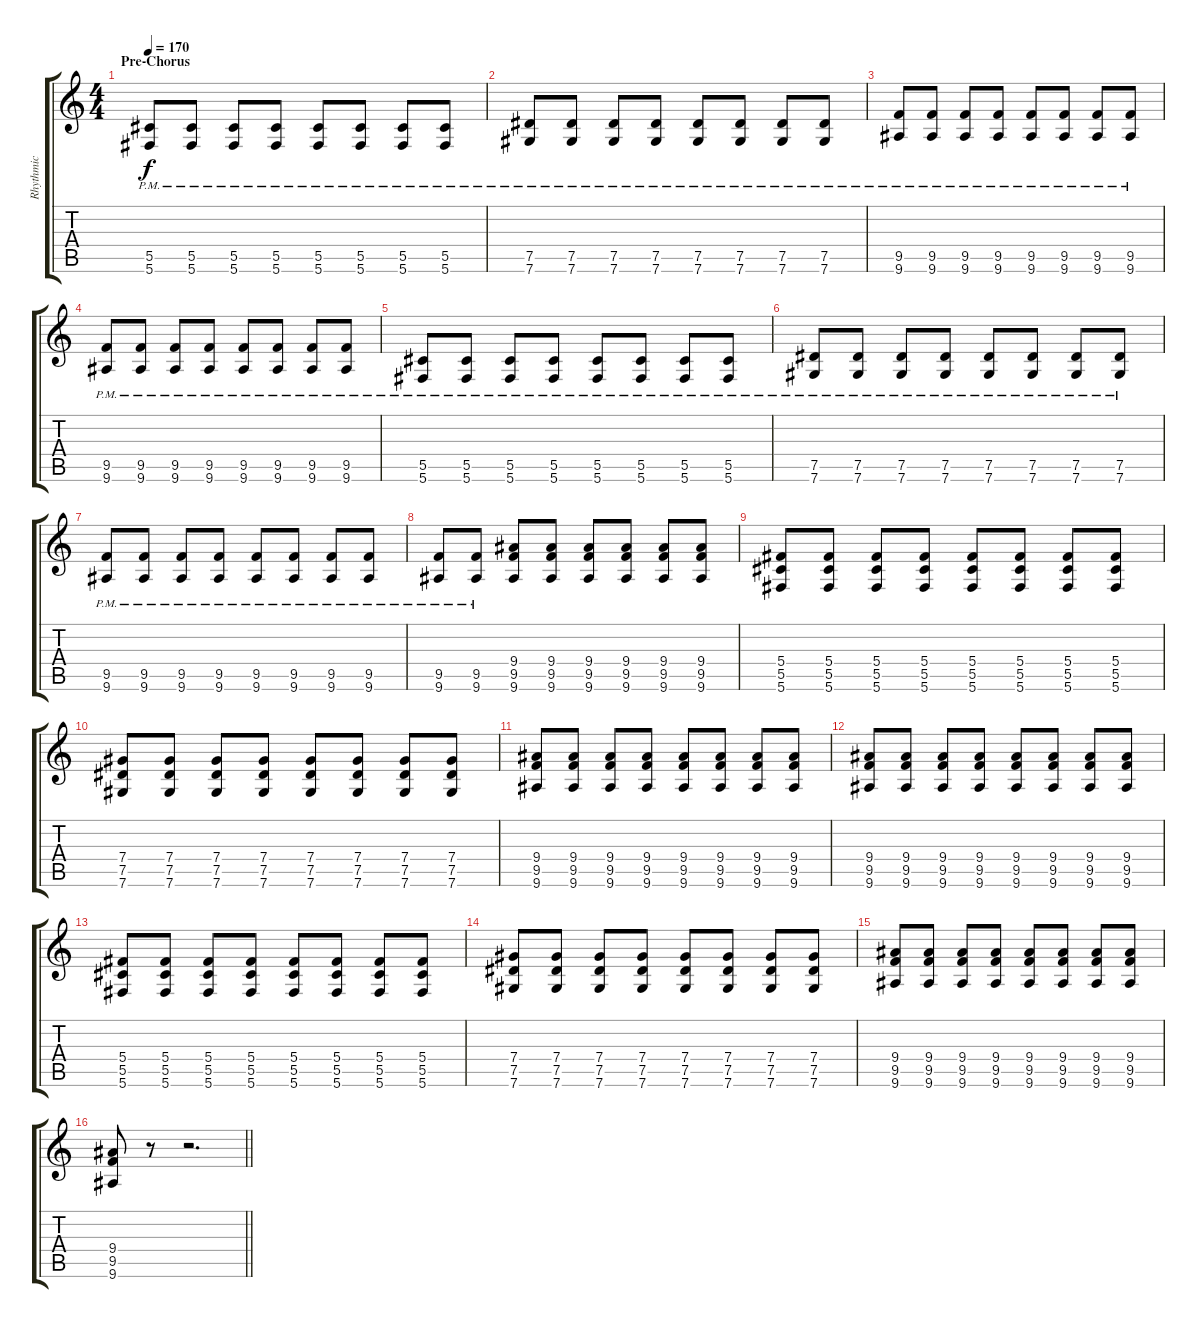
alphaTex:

\track ("Rhythmic" "Rhythmic") {instrument distortionguitar}
\staff {score tabs}
\tuning (Eb4 Bb3 Gb3 Db3 Ab2 Db2) {hide}
\ts (4 4)
\section ("" "Pre-Chorus")
\tempo 170
\clef g2
\ks c
(5.5{pm} 5.6{pm}).8{dy f} (5.5{pm} 5.6{pm}).8 (5.5{pm} 5.6{pm}).8 (5.5{pm} 5.6{pm}).8 (5.5{pm} 5.6{pm}).8 (5.5{pm} 5.6{pm}).8 (5.5{pm} 5.6{pm}).8 (5.5{pm} 5.6{pm}).8 |
(7.5{pm} 7.6{pm}).8 (7.5{pm} 7.6{pm}).8 (7.5{pm} 7.6{pm}).8 (7.5{pm} 7.6{pm}).8 (7.5{pm} 7.6{pm}).8 (7.5{pm} 7.6{pm}).8 (7.5{pm} 7.6{pm}).8 (7.5{pm} 7.6{pm}).8 |
(9.5{pm} 9.6{pm}).8 (9.5{pm} 9.6{pm}).8 (9.5{pm} 9.6{pm}).8 (9.5{pm} 9.6{pm}).8 (9.5{pm} 9.6{pm}).8 (9.5{pm} 9.6{pm}).8 (9.5{pm} 9.6{pm}).8 (9.5{pm} 9.6{pm}).8 |
(9.5{pm} 9.6{pm}).8 (9.5{pm} 9.6{pm}).8 (9.5{pm} 9.6{pm}).8 (9.5{pm} 9.6{pm}).8 (9.5{pm} 9.6{pm}).8 (9.5{pm} 9.6{pm}).8 (9.5{pm} 9.6{pm}).8 (9.5{pm} 9.6{pm}).8 |
(5.5{pm} 5.6{pm}).8 (5.5{pm} 5.6{pm}).8 (5.5{pm} 5.6{pm}).8 (5.5{pm} 5.6{pm}).8 (5.5{pm} 5.6{pm}).8 (5.5{pm} 5.6{pm}).8 (5.5{pm} 5.6{pm}).8 (5.5{pm} 5.6{pm}).8 |
(7.5{pm} 7.6{pm}).8 (7.5{pm} 7.6{pm}).8 (7.5{pm} 7.6{pm}).8 (7.5{pm} 7.6{pm}).8 (7.5{pm} 7.6{pm}).8 (7.5{pm} 7.6{pm}).8 (7.5{pm} 7.6{pm}).8 (7.5{pm} 7.6{pm}).8 |
(9.5{pm} 9.6{pm}).8 (9.5{pm} 9.6{pm}).8 (9.5{pm} 9.6{pm}).8 (9.5{pm} 9.6{pm}).8 (9.5{pm} 9.6{pm}).8 (9.5{pm} 9.6{pm}).8 (9.5{pm} 9.6{pm}).8 (9.5{pm} 9.6{pm}).8 |
(9.5{pm} 9.6{pm}).8 (9.5{pm} 9.6{pm}).8 (9.4 9.5 9.6).8 (9.4 9.5 9.6).8 (9.4 9.5 9.6).8 (9.4 9.5 9.6).8 (9.4 9.5 9.6).8 (9.4 9.5 9.6).8 |
(5.4 5.5 5.6).8 (5.4 5.5 5.6).8 (5.4 5.5 5.6).8 (5.4 5.5 5.6).8 (5.4 5.5 5.6).8 (5.4 5.5 5.6).8 (5.4 5.5 5.6).8 (5.4 5.5 5.6).8 |
(7.4 7.5 7.6).8 (7.4 7.5 7.6).8 (7.4 7.5 7.6).8 (7.4 7.5 7.6).8 (7.4 7.5 7.6).8 (7.4 7.5 7.6).8 (7.4 7.5 7.6).8 (7.4 7.5 7.6).8 |
(9.4 9.5 9.6).8 (9.4 9.5 9.6).8 (9.4 9.5 9.6).8 (9.4 9.5 9.6).8 (9.4 9.5 9.6).8 (9.4 9.5 9.6).8 (9.4 9.5 9.6).8 (9.4 9.5 9.6).8 |
(9.4 9.5 9.6).8 (9.4 9.5 9.6).8 (9.4 9.5 9.6).8 (9.4 9.5 9.6).8 (9.4 9.5 9.6).8 (9.4 9.5 9.6).8 (9.4 9.5 9.6).8 (9.4 9.5 9.6).8 |
(5.4 5.5 5.6).8 (5.4 5.5 5.6).8 (5.4 5.5 5.6).8 (5.4 5.5 5.6).8 (5.4 5.5 5.6).8 (5.4 5.5 5.6).8 (5.4 5.5 5.6).8 (5.4 5.5 5.6).8 |
(7.4 7.5 7.6).8 (7.4 7.5 7.6).8 (7.4 7.5 7.6).8 (7.4 7.5 7.6).8 (7.4 7.5 7.6).8 (7.4 7.5 7.6).8 (7.4 7.5 7.6).8 (7.4 7.5 7.6).8 |
(9.4 9.5 9.6).8 (9.4 9.5 9.6).8 (9.4 9.5 9.6).8 (9.4 9.5 9.6).8 (9.4 9.5 9.6).8 (9.4 9.5 9.6).8 (9.4 9.5 9.6).8 (9.4 9.5 9.6).8 |
\barLineRight lightlight
(9.4 9.5 9.6).8 r.8 r.2{d}
